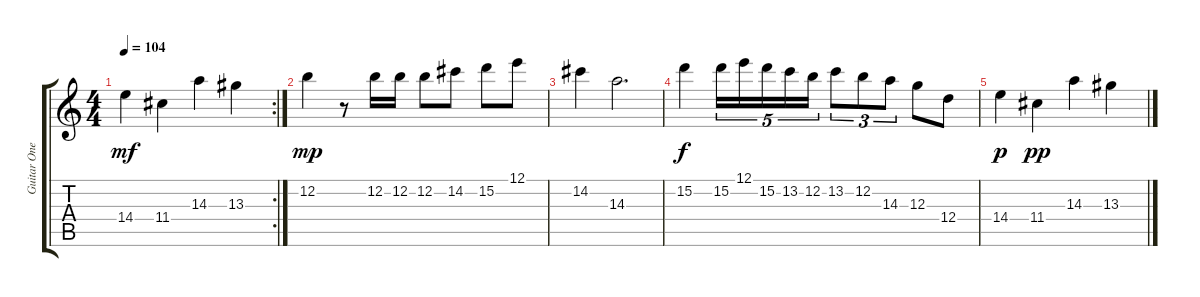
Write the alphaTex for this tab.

\track ("Guitar One" "Guitar One") {instrument electricguitarclean}
\staff {score tabs}
\tuning (E4 B3 G3 D3 A2 E2) {hide}
\rc 2
\ts (4 4)
\tempo 104
\clef g2
\ks c
14.4.4{dy mf} 11.4.4 14.3.4 13.3.4 |
12.2.4{dy mp} r.8 12.2.16 12.2.16 12.2.8 14.2.8 15.2.8 12.1.8 |
14.2.4 14.3.2{d} |
15.2.4{dy f} 15.2.16{tu (5 4)} 12.1.16{tu (5 4)} 15.2.16{tu (5 4)} 13.2.16{tu (5 4)} 12.2.16{tu (5 4)} 13.2.8{tu (3 2)} 12.2.8{tu (3 2)} 14.3.8{tu (3 2)} 12.3.8 12.4.8 |
14.4.4{dy p} 11.4.4{dy pp} 14.3.4 13.3.4
